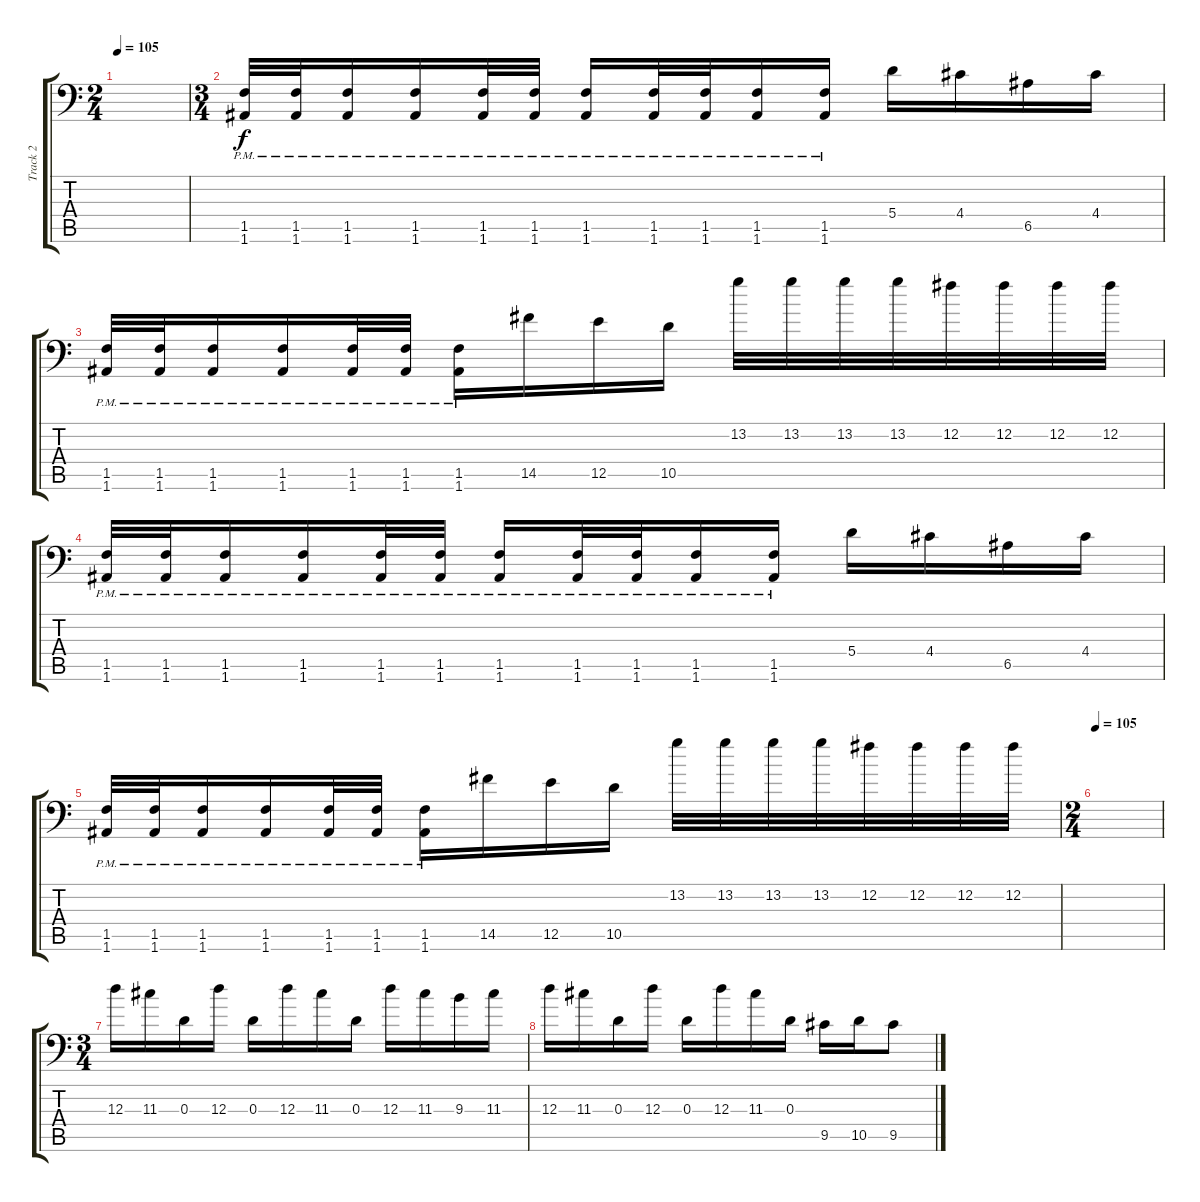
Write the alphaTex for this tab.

\track ("Track 2" "Track 2") {instrument overdrivenguitar}
\staff {score tabs}
\tuning (B3 Gb3 D3 A2 E2 A1) {hide}
\ts (2 4)
\tempo 105
\clef f4
\ks c
|
\ts (3 4)
(1.5{pm} 1.6{pm}).32 (1.5{pm} 1.6{pm}).32 (1.5{pm} 1.6{pm}).16 (1.5{pm} 1.6{pm}).16 (1.5{pm} 1.6{pm}).32 (1.5{pm} 1.6{pm}).32 (1.5{pm} 1.6{pm}).16 (1.5{pm} 1.6{pm}).32 (1.5{pm} 1.6{pm}).32 (1.5{pm} 1.6{pm}).16 (1.5{pm} 1.6{pm}).16 5.4.16 4.4.16 6.5.16 4.4.16 |
(1.5{pm} 1.6{pm}).32 (1.5{pm} 1.6{pm}).32 (1.5{pm} 1.6{pm}).16 (1.5{pm} 1.6{pm}).16 (1.5{pm} 1.6{pm}).32 (1.5{pm} 1.6{pm}).32 (1.5{pm} 1.6{pm}).16 14.5.16 12.5.16 10.5.16 13.2.32 13.2.32 13.2.32 13.2.32 12.2.32 12.2.32 12.2.32 12.2.32 |
(1.5{pm} 1.6{pm}).32 (1.5{pm} 1.6{pm}).32 (1.5{pm} 1.6{pm}).16 (1.5{pm} 1.6{pm}).16 (1.5{pm} 1.6{pm}).32 (1.5{pm} 1.6{pm}).32 (1.5{pm} 1.6{pm}).16 (1.5{pm} 1.6{pm}).32 (1.5{pm} 1.6{pm}).32 (1.5{pm} 1.6{pm}).16 (1.5{pm} 1.6{pm}).16 5.4.16 4.4.16 6.5.16 4.4.16 |
(1.5{pm} 1.6{pm}).32 (1.5{pm} 1.6{pm}).32 (1.5{pm} 1.6{pm}).16 (1.5{pm} 1.6{pm}).16 (1.5{pm} 1.6{pm}).32 (1.5{pm} 1.6{pm}).32 (1.5{pm} 1.6{pm}).16 14.5.16 12.5.16 10.5.16 13.2.32 13.2.32 13.2.32 13.2.32 12.2.32 12.2.32 12.2.32 12.2.32 |
\ts (2 4)
\tempo 110
\tempo 105
|
\ts (3 4)
12.3.16 11.3.16 0.3.16 12.3.16 0.3.16 12.3.16 11.3.16 0.3.16 12.3.16 11.3.16 9.3.16 11.3.16 |
12.3.16 11.3.16 0.3.16 12.3.16 0.3.16 12.3.16 11.3.16 0.3.16 9.5.16 10.5.16 9.5.8
